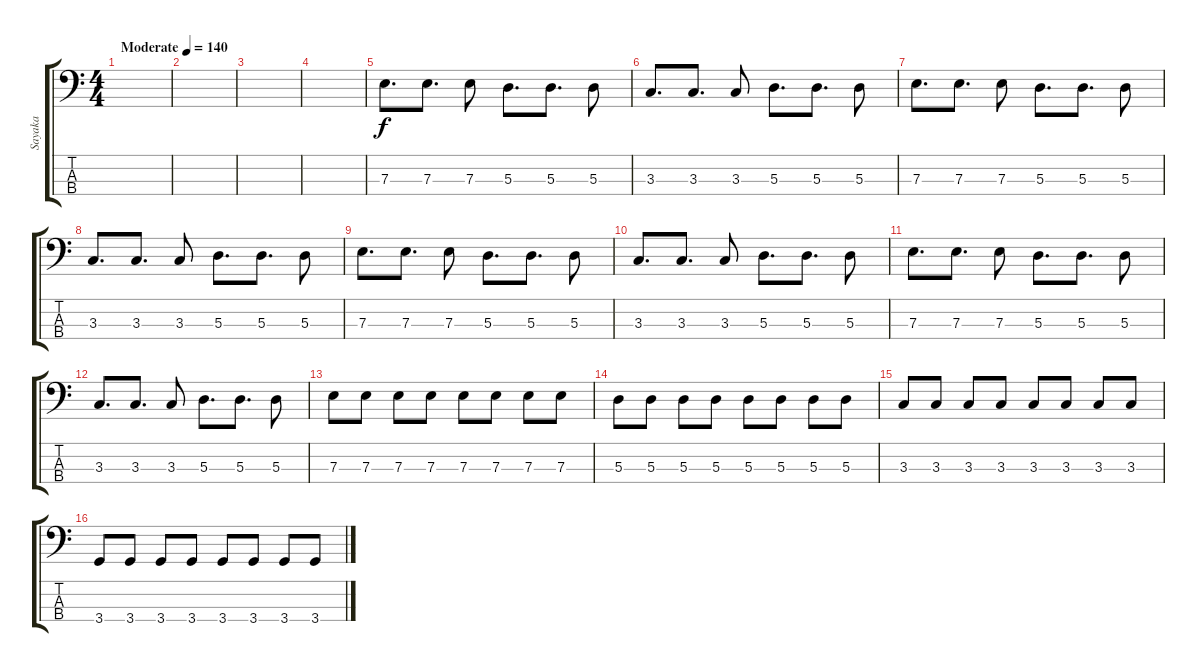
\track ("Sayaka" "Sayaka") {instrument electricbasspick}
\staff {score tabs}
\tuning (G2 D2 A1 E1) {hide}
\ts (4 4)
\tempo (140 "Moderate")
\clef f4
\ks c
|
|
|
|
7.3.8{d} 7.3.8{d} 7.3.8 5.3.8{d} 5.3.8{d} 5.3.8 |
3.3.8{d} 3.3.8{d} 3.3.8 5.3.8{d} 5.3.8{d} 5.3.8 |
7.3.8{d} 7.3.8{d} 7.3.8 5.3.8{d} 5.3.8{d} 5.3.8 |
3.3.8{d} 3.3.8{d} 3.3.8 5.3.8{d} 5.3.8{d} 5.3.8 |
7.3.8{d} 7.3.8{d} 7.3.8 5.3.8{d} 5.3.8{d} 5.3.8 |
3.3.8{d} 3.3.8{d} 3.3.8 5.3.8{d} 5.3.8{d} 5.3.8 |
7.3.8{d} 7.3.8{d} 7.3.8 5.3.8{d} 5.3.8{d} 5.3.8 |
3.3.8{d} 3.3.8{d} 3.3.8 5.3.8{d} 5.3.8{d} 5.3.8 |
7.3.8 7.3.8 7.3.8 7.3.8 7.3.8 7.3.8 7.3.8 7.3.8 |
5.3.8 5.3.8 5.3.8 5.3.8 5.3.8 5.3.8 5.3.8 5.3.8 |
3.3.8 3.3.8 3.3.8 3.3.8 3.3.8 3.3.8 3.3.8 3.3.8 |
3.4.8 3.4.8 3.4.8 3.4.8 3.4.8 3.4.8 3.4.8 3.4.8
